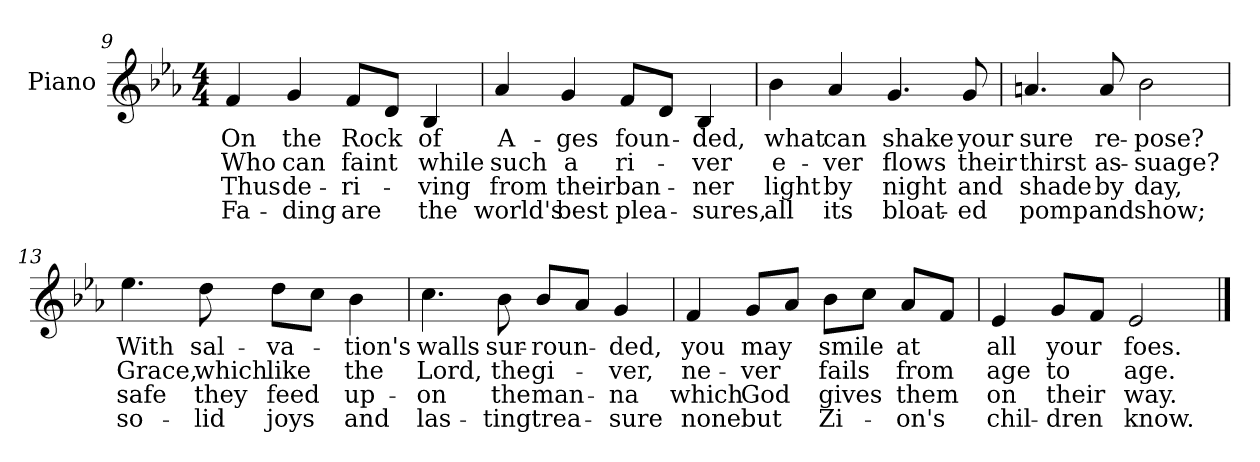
**kern	**text	**text	**text	**text
*part1	*part1	*part1	*part1	*part1
*staff1	*staff1	*staff1	*staff1	*staff1
*I"Piano	*	*	*	*
*I'Pno.	*	*	*	*
*clefG2	*	*	*	*
*k[b-e-a-]	*	*	*	*
*E-:	*	*	*	*
*M4/4	*	*	*	*
=9	=9	=9	=9	=9
!	!LO:LY:b:color=#000000	!LO:LY:b:color=#000000	!LO:LY:b:color=#000000	!LO:LY:b:color=#000000
4fi/	On	Who	Thus	Fa-
!	!LO:LY:b:color=#000000	!LO:LY:b:color=#000000	!LO:LY:b:color=#000000	!LO:LY:b:color=#000000
4gi/	the	can	-de-	-ding
!	!LO:LY:b:color=#000000	!LO:LY:b:color=#000000	!LO:LY:b:color=#000000	!LO:LY:b:color=#000000
8fi/L	Rock	faint	ri-	-are
8di/J	.	.	.	.
!	!LO:LY:b:color=#000000	!LO:LY:b:color=#000000	!LO:LY:b:color=#000000	!LO:LY:b:color=#000000
4B-i/	of	while	ving	the
!!LO:LB:g=z
=10	=10	=10	=10	=10
!	!LO:LY:b:color=#000000	!LO:LY:b:color=#000000	!LO:LY:b:color=#000000	!LO:LY:b:color=#000000
4a-i/	A-	such	from	world's
!	!LO:LY:b:color=#000000	!LO:LY:b:color=#000000	!LO:LY:b:color=#000000	!LO:LY:b:color=#000000
4gi/	-ges	a	their	best
!	!LO:LY:b:color=#000000	!LO:LY:b:color=#000000	!LO:LY:b:color=#000000	!LO:LY:b:color=#000000
8fi/L	foun-	ri-	ban-	-plea-
8di/J	.	.	.	.
!	!LO:LY:b:color=#000000	!LO:LY:b:color=#000000	!LO:LY:b:color=#000000	!LO:LY:b:color=#000000
4B-i/	-ded,	-ver	-ner	sures,
=11	=11	=11	=11	=11
!	!LO:LY:b:color=#000000	!LO:LY:b:color=#000000	!LO:LY:b:color=#000000	!LO:LY:b:color=#000000
4b-i\	what	e-	light	all
!	!LO:LY:b:color=#000000	!LO:LY:b:color=#000000	!LO:LY:b:color=#000000	!LO:LY:b:color=#000000
4a-i/	can	-ver	by	its
!	!LO:LY:b:color=#000000	!LO:LY:b:color=#000000	!LO:LY:b:color=#000000	!LO:LY:b:color=#000000
4.gi/	shake	flows	night	bloat-
!	!LO:LY:b:color=#000000	!LO:LY:b:color=#000000	!LO:LY:b:color=#000000	!LO:LY:b:color=#000000
8gi/	your	their	-and	ed
=12	=12	=12	=12	=12
!	!LO:LY:b:color=#000000	!LO:LY:b:color=#000000	!LO:LY:b:color=#000000	!LO:LY:b:color=#000000
4.ani/	sure	thirst	shade	pomp
!	!LO:LY:b:color=#000000	!LO:LY:b:color=#000000	!LO:LY:b:color=#000000	!LO:LY:b:color=#000000
8ai/	re-	as-	by	and
!	!LO:LY:b:color=#000000	!LO:LY:b:color=#000000	!LO:LY:b:color=#000000	!LO:LY:b:color=#000000
2b-i\	-pose?	-suage?	day,	show;
!!LO:LB:g=z
=13	=13	=13	=13	=13
!	!LO:LY:b:color=#000000	!LO:LY:b:color=#000000	!LO:LY:b:color=#000000	!LO:LY:b:color=#000000
4.ee-i\	With	Grace,	safe	so-
!	!LO:LY:b:color=#000000	!LO:LY:b:color=#000000	!LO:LY:b:color=#000000	!LO:LY:b:color=#000000
8ddi\	sal-	which	-they	lid
!	!LO:LY:b:color=#000000	!LO:LY:b:color=#000000	!LO:LY:b:color=#000000	!LO:LY:b:color=#000000
8ddi\L	-va-	like	feed	joys
8cci\J	.	.	.	.
!	!LO:LY:b:color=#000000	!LO:LY:b:color=#000000	!LO:LY:b:color=#000000	!LO:LY:b:color=#000000
4b-i\	-tion's	the	up-	-and
=14	=14	=14	=14	=14
!	!LO:LY:b:color=#000000	!LO:LY:b:color=#000000	!LO:LY:b:color=#000000	!LO:LY:b:color=#000000
4.cci\	walls	Lord,	on	las-
!	!LO:LY:b:color=#000000	!LO:LY:b:color=#000000	!LO:LY:b:color=#000000	!LO:LY:b:color=#000000
8b-i\	sur-	the	-the	ting
!	!LO:LY:b:color=#000000	!LO:LY:b:color=#000000	!LO:LY:b:color=#000000	!LO:LY:b:color=#000000
8b-i/L	-roun-	gi-	man-	-trea-
8a-i/J	.	.	.	.
!	!LO:LY:b:color=#000000	!LO:LY:b:color=#000000	!LO:LY:b:color=#000000	!LO:LY:b:color=#000000
4gi/	-ded,	-ver,	-na	sure
!!LO:LB:g=z
=15	=15	=15	=15	=15
!	!LO:LY:b:color=#000000	!LO:LY:b:color=#000000	!LO:LY:b:color=#000000	!LO:LY:b:color=#000000
4fi/	you	ne-	which	none
!	!LO:LY:b:color=#000000	!LO:LY:b:color=#000000	!LO:LY:b:color=#000000	!LO:LY:b:color=#000000
8gi/L	may	-ver	God	but
8a-i/J	.	.	.	.
!	!LO:LY:b:color=#000000	!LO:LY:b:color=#000000	!LO:LY:b:color=#000000	!LO:LY:b:color=#000000
8b-i\L	smile	fails	gives	Zi-
8cci\J	.	.	.	.
!	!LO:LY:b:color=#000000	!LO:LY:b:color=#000000	!LO:LY:b:color=#000000	!LO:LY:b:color=#000000
8a-i/L	at	from	-them	on's
8fi/J	.	.	.	.
=16	=16	=16	=16	=16
!	!LO:LY:b:color=#000000	!LO:LY:b:color=#000000	!LO:LY:b:color=#000000	!LO:LY:b:color=#000000
4e-i/	all	age	on	chil-
!	!LO:LY:b:color=#000000	!LO:LY:b:color=#000000	!LO:LY:b:color=#000000	!LO:LY:b:color=#000000
8gi/L	your	to	-their	dren
8fi/J	.	.	.	.
!	!LO:LY:b:color=#000000	!LO:LY:b:color=#000000	!LO:LY:b:color=#000000	!LO:LY:b:color=#000000
2e-i/	foes.	age.	way.	know.
==	==	==	==	==
*-	*-	*-	*-	*-
